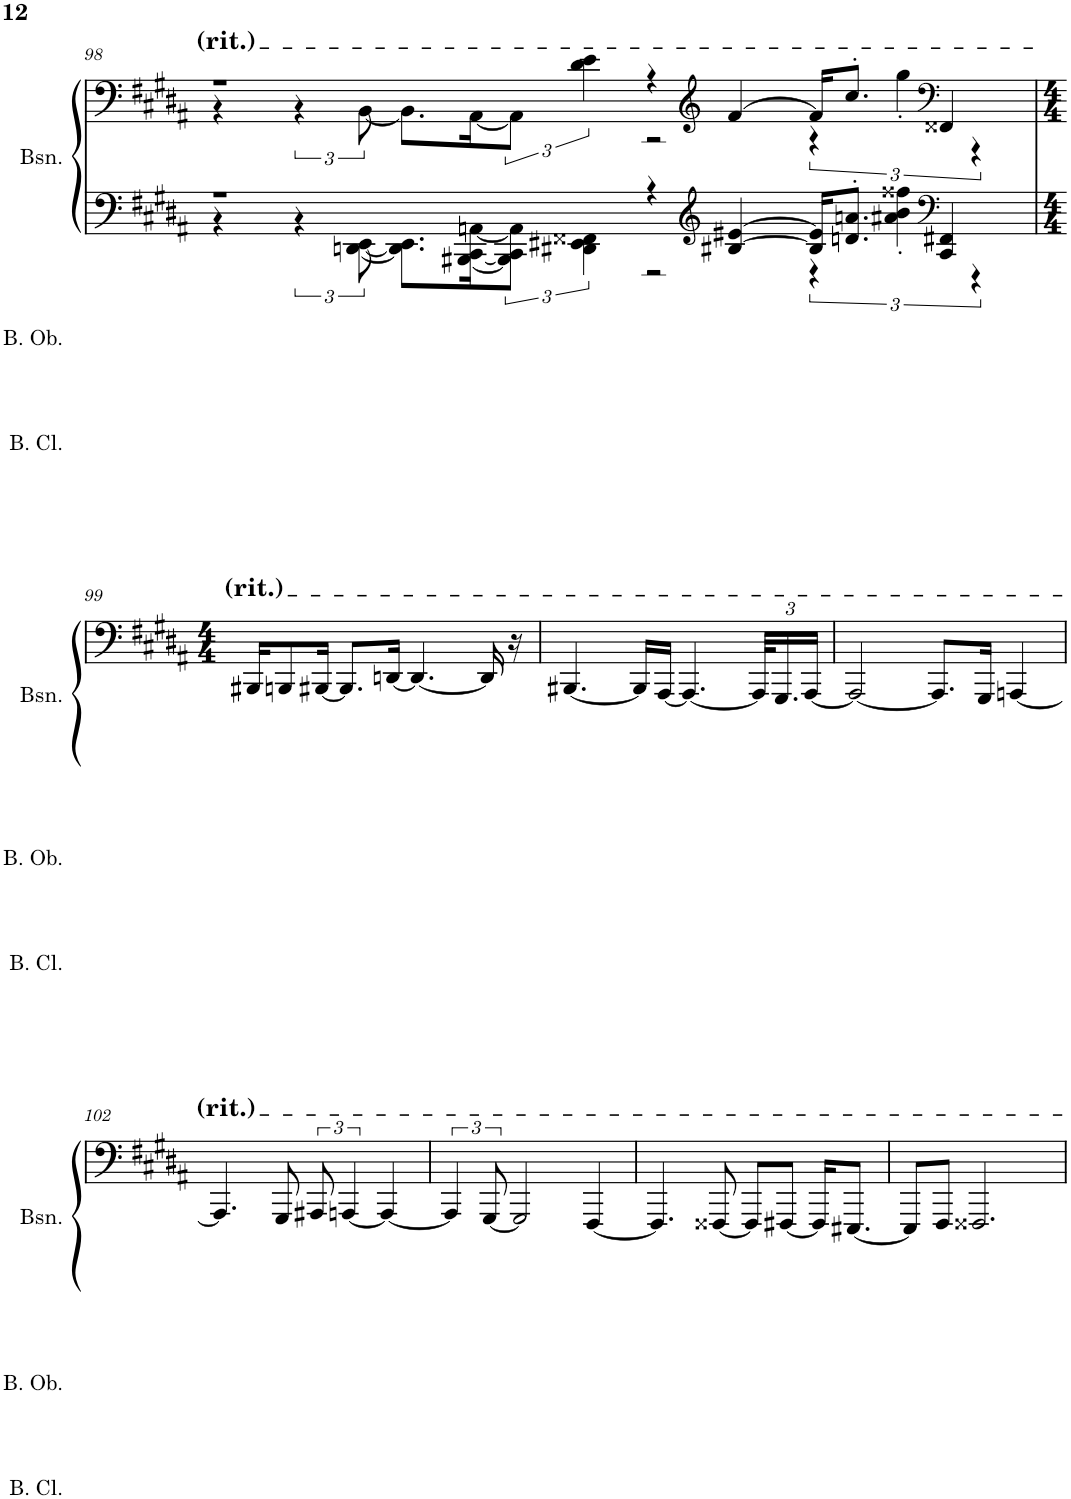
**kern	**kern	**kern	**kern
*part3	*part2	*part1	*part1
*staff4	*staff3	*staff2	*staff1
*I"Bass Clarinet	*I"Bass Oboe	*I"Bassoon	*
*I'B. Cl.	*I'B. Ob.	*I'Bsn.	*
!!LO:PB:g=z
*clefG2	*clefF4	*clefF4	*clefF4
*Trd8c14	*	*	*
*k[b-e-a-d-g-]	*k[f#c#g#d#a#]	*k[f#c#g#d#a#]	*k[f#c#g#d#a#]
*M4/2	*M4/2	*M4/2	*M4/2
=98	=98	=98	=98
*	*	*^	*^
0r	0r	1r	4r	1r	4r
.	.	.	6r	.	6r
.	.	.	[12DDn\ [12EE\	.	[12BB\
.	.	.	8.DD\] 8.EE\]L	.	8.BB\L]
.	.	.	[16BBB#X\ [16CC#\ [16AAn\K	.	[16AA#\K
.	.	.	12BBB#\] 12CC#\] 12AA\]J	.	12AA#\J]
.	.	.	6DD#X\ 6EE#X\ 6FF##X\	.	6d#\ 6e\
.	.	4r	2r	4r	2r
*	*	*clefG2	*	*clefG2	*
.	.	[4B#X/ [4e#X/	.	[4f#/	.
.	.	16B#/] 16e#/]KL	6r	16f#/KL]	6r
.	.	8.dn/' 8.an/'J	.	8.cc#'/J	.
.	.	.	6a#X\' 6b\' 6ff##X\'	.	6gg#'\
*	*	*clefF4	*	*clefF4	*
.	.	4CC#/ 4FF#X/	.	4FF##X/	.
.	.	.	6r	.	6r
*	*	*v	*v	*	*
*	*	*	*v	*v
!!LO:LB:g=z
=99	=99	=99	=99
*M4/4	*M4/4	*M4/4	*M4/4
1r	1r	1r	16BBB#X/KL
.	.	.	8BBBn/
.	.	.	[16BBB#X/Jk
.	.	.	8.BBB#/L]
.	.	.	[16DDn/Jk
.	.	.	4.DD/_
.	.	.	16DD/]
.	.	.	16r
=100	=100	=100	=100
1r	1r	1r	[4.BBB#X/
.	.	.	16BBB#/LL]
.	.	.	[16AAA#/JJ
.	.	.	4.AAA#/_
*	*	*	*Xbrackettup
.	.	.	48AAA#/KLL]
.	.	.	24.GGG#/
.	.	.	[24AAA#/JJ
=101	=101	=101	=101
1r	1r	1r	2AAA#/_
.	.	.	8.AAA#/L]
.	.	.	16GGG#/Jk
.	.	.	[4AAAn/
!!LO:LB:g=z
=102	=102	=102	=102
1r	1r	1r	4.AAA/]
.	.	.	8GGG#/
*	*	*	*brackettup
.	.	.	12AAA#X/
.	.	.	[6AAAn/
.	.	.	4AAA/_
=103	=103	=103	=103
1r	1r	1r	6AAA/]
.	.	.	[12GGG#/
.	.	.	2GGG#/]
.	.	.	[4FFF#/
=104	=104	=104	=104
1r	1r	1r	4.FFF#/]
.	.	.	[8FFF##X/
.	.	.	8FFF##/L]
.	.	.	[8FFF#X/J
.	.	.	16FFF#/KL]
.	.	.	[8.EEE#X/J
=105	=105	=105	=105
1r	1r	1r	8EEE#/L]
.	.	.	8FFF#/J
.	.	.	2.FFF##X/
=	=	=	=
*-	*-	*-	*-
